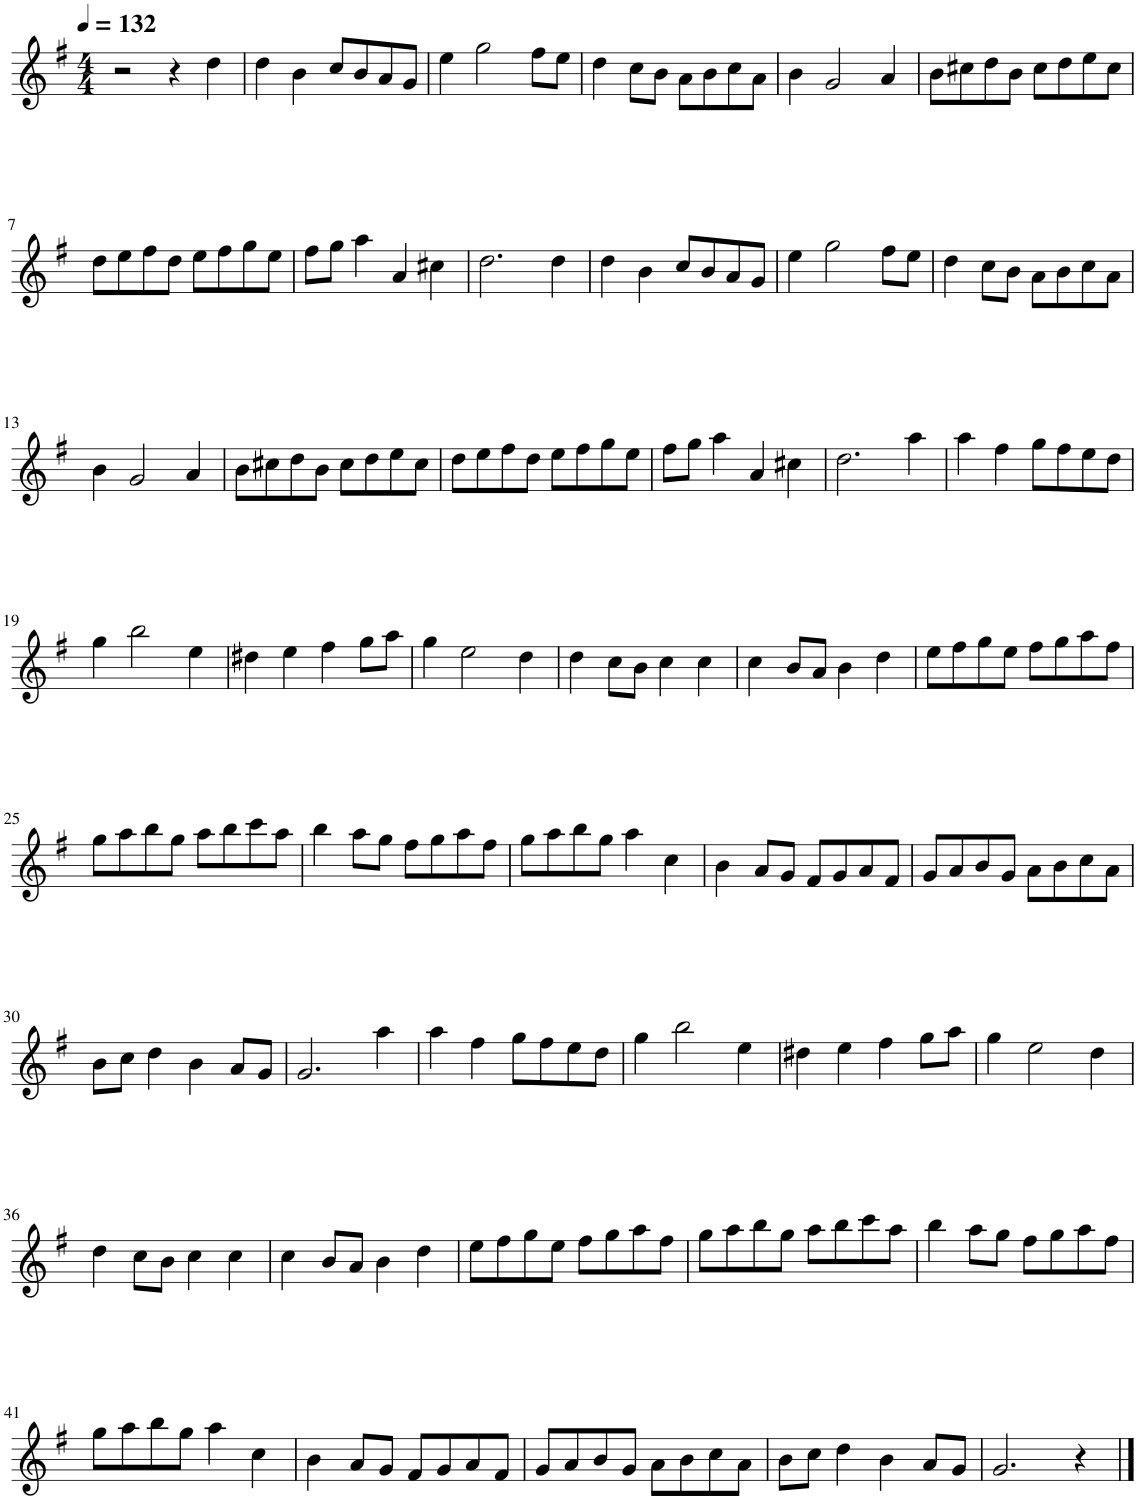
**kern
*part1
*staff1
*I"Oboe
*I'Ob.
*clefG2
*k[f#]
*M4/4
*MM132
=1
2r
4r
4dd\
=2
4dd\
4b\
8cc/L
8b/
8a/
8g/J
=3
4ee\
2gg\
8ff#\L
8ee\J
=4
4dd\
8cc\L
8b\J
8a\L
8b\
8cc\
8a\J
=5
4b\
2g/
4a/
=6
8b\L
8cc#X\
8dd\
8b\J
8cc#\L
8dd\
8ee\
8cc#\J
!!LO:LB:g=z
=7
8dd\L
8ee\
8ff#\
8dd\J
8ee\L
8ff#\
8gg\
8ee\J
=8
8ff#\L
8gg\J
4aa\
4a/
4cc#X\
=9
2.dd\
4dd\
=10
4dd\
4b\
8cc/L
8b/
8a/
8g/J
=11
4ee\
2gg\
8ff#\L
8ee\J
=12
4dd\
8cc\L
8b\J
8a\L
8b\
8cc\
8a\J
!!LO:LB:g=z
=13
4b\
2g/
4a/
=14
8b\L
8cc#X\
8dd\
8b\J
8cc#\L
8dd\
8ee\
8cc#\J
=15
8dd\L
8ee\
8ff#\
8dd\J
8ee\L
8ff#\
8gg\
8ee\J
=16
8ff#\L
8gg\J
4aa\
4a/
4cc#X\
=17
2.dd\
4aa\
=18
4aa\
4ff#\
8gg\L
8ff#\
8ee\
8dd\J
!!LO:LB:g=z
=19
4gg\
2bb\
4ee\
=20
4dd#X\
4ee\
4ff#\
8gg\L
8aa\J
=21
4gg\
2ee\
4dd\
=22
4dd\
8cc\L
8b\J
4cc\
4cc\
=23
4cc\
8b/L
8a/J
4b\
4dd\
=24
8ee\L
8ff#\
8gg\
8ee\J
8ff#\L
8gg\
8aa\
8ff#\J
!!LO:LB:g=z
=25
8gg\L
8aa\
8bb\
8gg\J
8aa\L
8bb\
8ccc\
8aa\J
=26
4bb\
8aa\L
8gg\J
8ff#\L
8gg\
8aa\
8ff#\J
=27
8gg\L
8aa\
8bb\
8gg\J
4aa\
4cc\
=28
4b\
8a/L
8g/J
8f#/L
8g/
8a/
8f#/J
=29
8g/L
8a/
8b/
8g/J
8a\L
8b\
8cc\
8a\J
!!LO:LB:g=z
=30
8b\L
8cc\J
4dd\
4b\
8a/L
8g/J
=31
2.g/
4aa\
=32
4aa\
4ff#\
8gg\L
8ff#\
8ee\
8dd\J
=33
4gg\
2bb\
4ee\
=34
4dd#X\
4ee\
4ff#\
8gg\L
8aa\J
=35
4gg\
2ee\
4dd\
!!LO:LB:g=z
=36
4dd\
8cc\L
8b\J
4cc\
4cc\
=37
4cc\
8b/L
8a/J
4b\
4dd\
=38
8ee\L
8ff#\
8gg\
8ee\J
8ff#\L
8gg\
8aa\
8ff#\J
=39
8gg\L
8aa\
8bb\
8gg\J
8aa\L
8bb\
8ccc\
8aa\J
=40
4bb\
8aa\L
8gg\J
8ff#\L
8gg\
8aa\
8ff#\J
!!LO:LB:g=z
=41
8gg\L
8aa\
8bb\
8gg\J
4aa\
4cc\
=42
4b\
8a/L
8g/J
8f#/L
8g/
8a/
8f#/J
=43
8g/L
8a/
8b/
8g/J
8a\L
8b\
8cc\
8a\J
=44
8b\L
8cc\J
4dd\
4b\
8a/L
8g/J
=45
2.g/
4r
==
*-
